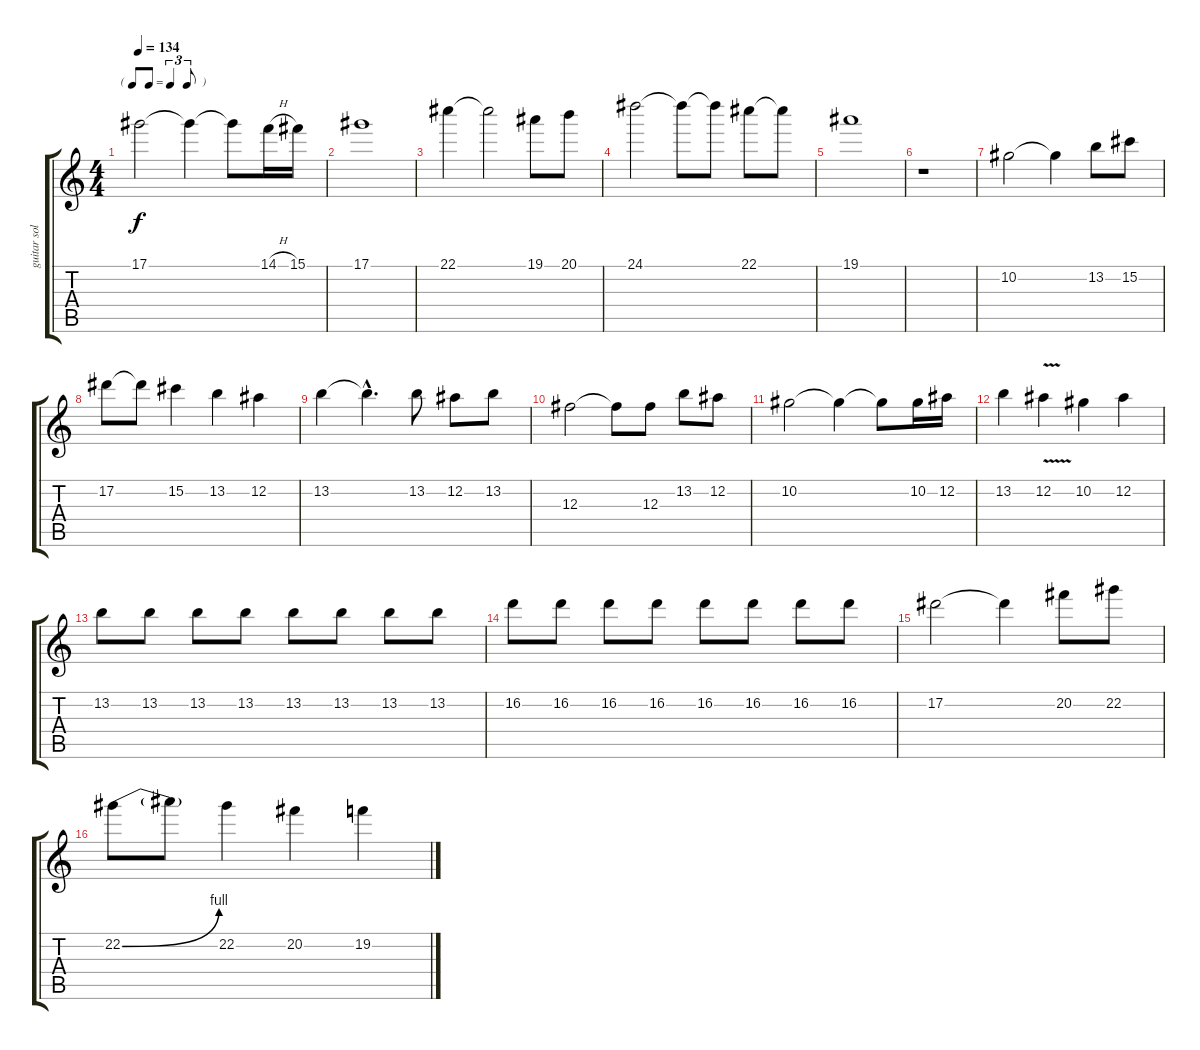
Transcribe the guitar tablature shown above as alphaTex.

\track ("guitar solo" "guitar sol") {instrument overdrivenguitar}
\staff {score tabs}
\tuning (Eb4 Bb3 Gb3 Db3 Ab2 Eb2) {hide}
\ts (4 4)
\tf triplet8th
\tempo 134
\clef g2
\ks c
17.1.2{dy f} 17.1{t}.4 17.1{t}.8 14.1{h}.16 15.1.16 |
17.1.1 |
22.1.4 22.1{t}.2 19.1.8 20.1.8 |
24.1.2 24.1{t}.8 24.1{t}.8 22.1.8 22.1{t}.8 |
19.1.1 |
r.1 |
10.2.2 10.2{t}.4 13.2.8 15.2.8 |
17.2.8 17.2{t}.8 15.2.4 13.2.4 12.2.4 |
13.2.4 13.2{hac t}.4{d} 13.2.8 12.2.8 13.2.8 |
12.3.2 12.3{t}.8 12.3.8 13.2.8 12.2.8 |
10.2.2 10.2{t}.4 10.2{t}.8 10.2.16 12.2.16 |
13.2.4 12.2{v}.4 10.2.4 12.2.4 |
13.2.8 13.2.8 13.2.8 13.2.8 13.2.8 13.2.8 13.2.8 13.2.8 |
16.2.8 16.2.8 16.2.8 16.2.8 16.2.8 16.2.8 16.2.8 16.2.8 |
17.2.2 17.2{t}.4 20.2.8 22.2.8 |
22.2{be (bend 0 0 60 4)}.8 22.2{t}.8 22.2.4 20.2.4 19.2.4
